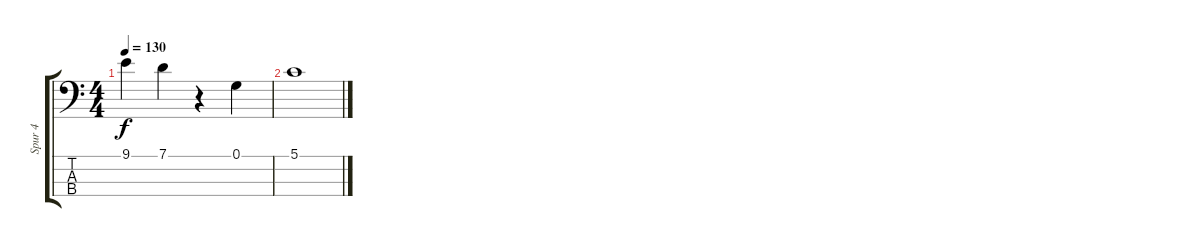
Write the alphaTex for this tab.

\track ("Spur 4" "Spur 4") {instrument acousticbass}
\staff {score tabs}
\tuning (G2 D2 A1 E1) {hide}
\ts (4 4)
\tempo 130
\clef f4
\ks c
9.1.4{dy f} 7.1.4 r.4 0.1.4 |
5.1.1
